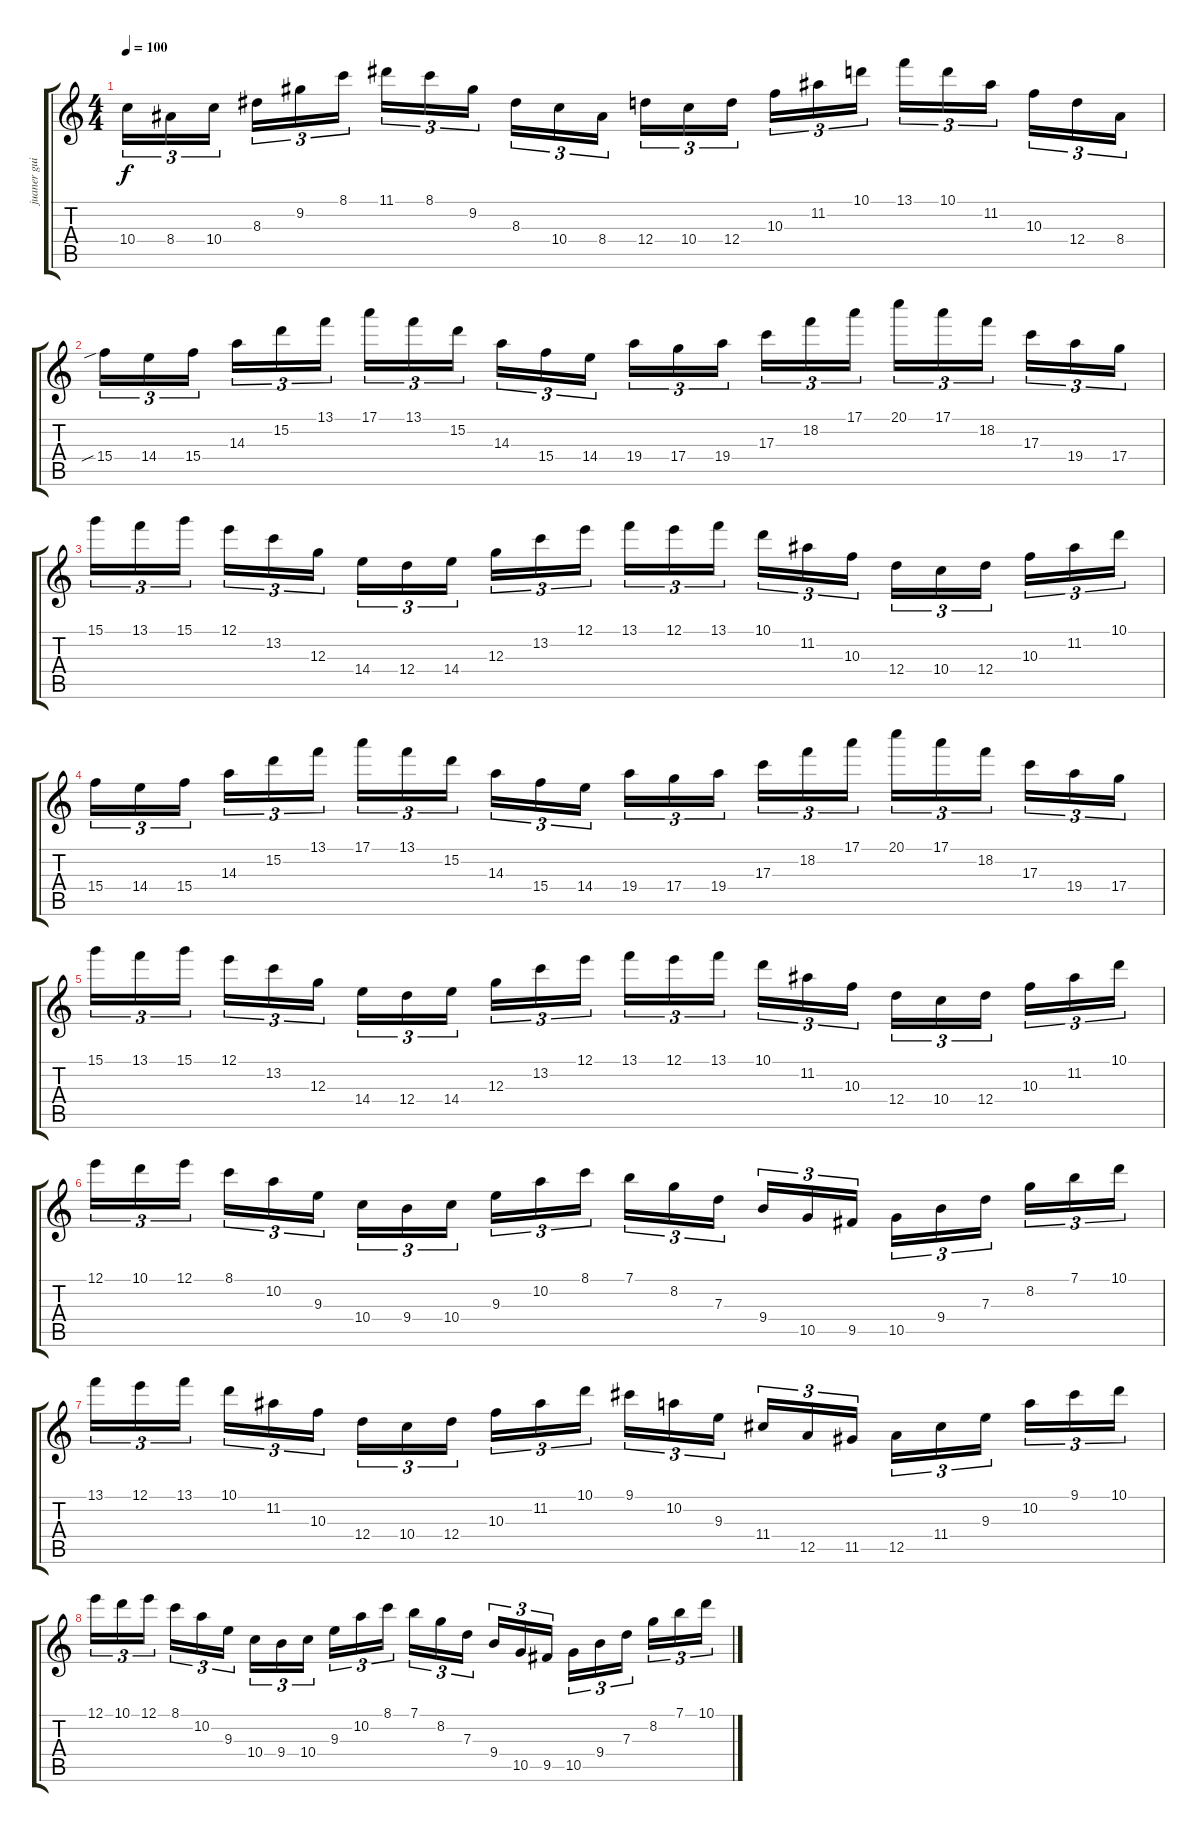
\track ("juaner guitar" "juaner gui") {instrument distortionguitar}
\staff {score tabs}
\tuning (E4 B3 G3 D3 A2 E2) {hide}
\ts (4 4)
\tempo 100
\clef g2
\ks c
10.4.16{tu (3 2) dy f} 8.4.16{tu (3 2)} 10.4.16{tu (3 2) beam splitsecondary} 8.3.16{tu (3 2)} 9.2.16{tu (3 2)} 8.1.16{tu (3 2)} 11.1.16{tu (3 2)} 8.1.16{tu (3 2)} 9.2.16{tu (3 2) beam splitsecondary} 8.3.16{tu (3 2)} 10.4.16{tu (3 2)} 8.4.16{tu (3 2)} 12.4.16{tu (3 2)} 10.4.16{tu (3 2)} 12.4.16{tu (3 2) beam splitsecondary} 10.3.16{tu (3 2)} 11.2.16{tu (3 2)} 10.1.16{tu (3 2)} 13.1.16{tu (3 2)} 10.1.16{tu (3 2)} 11.2.16{tu (3 2) beam splitsecondary} 10.3.16{tu (3 2)} 12.4.16{tu (3 2)} 8.4.16{tu (3 2)} |
15.4{sib}.16{tu (3 2)} 14.4.16{tu (3 2)} 15.4.16{tu (3 2) beam splitsecondary} 14.3.16{tu (3 2)} 15.2.16{tu (3 2)} 13.1.16{tu (3 2)} 17.1.16{tu (3 2)} 13.1.16{tu (3 2)} 15.2.16{tu (3 2) beam splitsecondary} 14.3.16{tu (3 2)} 15.4.16{tu (3 2)} 14.4.16{tu (3 2)} 19.4.16{tu (3 2)} 17.4.16{tu (3 2)} 19.4.16{tu (3 2) beam splitsecondary} 17.3.16{tu (3 2)} 18.2.16{tu (3 2)} 17.1.16{tu (3 2)} 20.1.16{tu (3 2)} 17.1.16{tu (3 2)} 18.2.16{tu (3 2) beam splitsecondary} 17.3.16{tu (3 2)} 19.4.16{tu (3 2)} 17.4.16{tu (3 2)} |
15.1.16{tu (3 2)} 13.1.16{tu (3 2)} 15.1.16{tu (3 2) beam splitsecondary} 12.1.16{tu (3 2)} 13.2.16{tu (3 2)} 12.3.16{tu (3 2)} 14.4.16{tu (3 2)} 12.4.16{tu (3 2)} 14.4.16{tu (3 2) beam splitsecondary} 12.3.16{tu (3 2)} 13.2.16{tu (3 2)} 12.1.16{tu (3 2)} 13.1.16{tu (3 2)} 12.1.16{tu (3 2)} 13.1.16{tu (3 2) beam splitsecondary} 10.1.16{tu (3 2)} 11.2.16{tu (3 2)} 10.3.16{tu (3 2)} 12.4.16{tu (3 2)} 10.4.16{tu (3 2)} 12.4.16{tu (3 2) beam splitsecondary} 10.3.16{tu (3 2)} 11.2.16{tu (3 2)} 10.1.16{tu (3 2)} |
15.4.16{tu (3 2)} 14.4.16{tu (3 2)} 15.4.16{tu (3 2) beam splitsecondary} 14.3.16{tu (3 2)} 15.2.16{tu (3 2)} 13.1.16{tu (3 2)} 17.1.16{tu (3 2)} 13.1.16{tu (3 2)} 15.2.16{tu (3 2) beam splitsecondary} 14.3.16{tu (3 2)} 15.4.16{tu (3 2)} 14.4.16{tu (3 2)} 19.4.16{tu (3 2)} 17.4.16{tu (3 2)} 19.4.16{tu (3 2) beam splitsecondary} 17.3.16{tu (3 2)} 18.2.16{tu (3 2)} 17.1.16{tu (3 2)} 20.1.16{tu (3 2)} 17.1.16{tu (3 2)} 18.2.16{tu (3 2) beam splitsecondary} 17.3.16{tu (3 2)} 19.4.16{tu (3 2)} 17.4.16{tu (3 2)} |
15.1.16{tu (3 2)} 13.1.16{tu (3 2)} 15.1.16{tu (3 2) beam splitsecondary} 12.1.16{tu (3 2)} 13.2.16{tu (3 2)} 12.3.16{tu (3 2)} 14.4.16{tu (3 2)} 12.4.16{tu (3 2)} 14.4.16{tu (3 2) beam splitsecondary} 12.3.16{tu (3 2)} 13.2.16{tu (3 2)} 12.1.16{tu (3 2)} 13.1.16{tu (3 2)} 12.1.16{tu (3 2)} 13.1.16{tu (3 2) beam splitsecondary} 10.1.16{tu (3 2)} 11.2.16{tu (3 2)} 10.3.16{tu (3 2)} 12.4.16{tu (3 2)} 10.4.16{tu (3 2)} 12.4.16{tu (3 2) beam splitsecondary} 10.3.16{tu (3 2)} 11.2.16{tu (3 2)} 10.1.16{tu (3 2)} |
12.1.16{tu (3 2)} 10.1.16{tu (3 2)} 12.1.16{tu (3 2) beam splitsecondary} 8.1.16{tu (3 2)} 10.2.16{tu (3 2)} 9.3.16{tu (3 2)} 10.4.16{tu (3 2)} 9.4.16{tu (3 2)} 10.4.16{tu (3 2) beam splitsecondary} 9.3.16{tu (3 2)} 10.2.16{tu (3 2)} 8.1.16{tu (3 2)} 7.1.16{tu (3 2)} 8.2.16{tu (3 2)} 7.3.16{tu (3 2) beam splitsecondary} 9.4.16{tu (3 2)} 10.5.16{tu (3 2)} 9.5.16{tu (3 2)} 10.5.16{tu (3 2)} 9.4.16{tu (3 2)} 7.3.16{tu (3 2) beam splitsecondary} 8.2.16{tu (3 2)} 7.1.16{tu (3 2)} 10.1.16{tu (3 2)} |
13.1.16{tu (3 2)} 12.1.16{tu (3 2)} 13.1.16{tu (3 2) beam splitsecondary} 10.1.16{tu (3 2)} 11.2.16{tu (3 2)} 10.3.16{tu (3 2)} 12.4.16{tu (3 2)} 10.4.16{tu (3 2)} 12.4.16{tu (3 2) beam splitsecondary} 10.3.16{tu (3 2)} 11.2.16{tu (3 2)} 10.1.16{tu (3 2)} 9.1.16{tu (3 2)} 10.2.16{tu (3 2)} 9.3.16{tu (3 2) beam splitsecondary} 11.4.16{tu (3 2)} 12.5.16{tu (3 2)} 11.5.16{tu (3 2)} 12.5.16{tu (3 2)} 11.4.16{tu (3 2)} 9.3.16{tu (3 2) beam splitsecondary} 10.2.16{tu (3 2)} 9.1.16{tu (3 2)} 10.1.16{tu (3 2)} |
12.1.16{tu (3 2)} 10.1.16{tu (3 2)} 12.1.16{tu (3 2) beam splitsecondary} 8.1.16{tu (3 2)} 10.2.16{tu (3 2)} 9.3.16{tu (3 2)} 10.4.16{tu (3 2)} 9.4.16{tu (3 2)} 10.4.16{tu (3 2) beam splitsecondary} 9.3.16{tu (3 2)} 10.2.16{tu (3 2)} 8.1.16{tu (3 2)} 7.1.16{tu (3 2)} 8.2.16{tu (3 2)} 7.3.16{tu (3 2) beam splitsecondary} 9.4.16{tu (3 2)} 10.5.16{tu (3 2)} 9.5.16{tu (3 2)} 10.5.16{tu (3 2)} 9.4.16{tu (3 2)} 7.3.16{tu (3 2) beam splitsecondary} 8.2.16{tu (3 2)} 7.1.16{tu (3 2)} 10.1.16{tu (3 2)}
